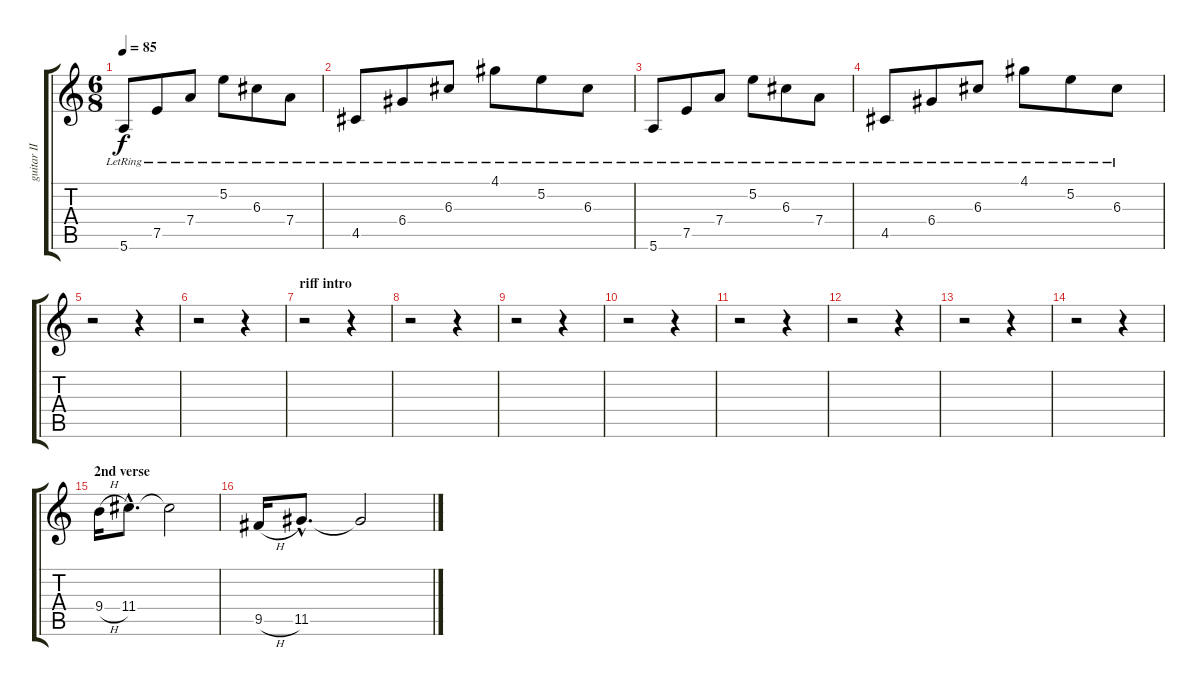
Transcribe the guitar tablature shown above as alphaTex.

\track ("guitar II" "guitar II") {instrument electricguitarclean}
\staff {score tabs}
\tuning (E4 B3 G3 D3 A2 E2) {hide}
\ts (6 8)
\tempo 85
\clef g2
\ks c
5.6{lr}.8{dy f} 7.5{lr}.8 7.4{lr}.8 5.2{lr}.8 6.3{lr}.8 7.4{lr}.8 |
4.5{lr}.8 6.4{lr}.8 6.3{lr}.8 4.1{lr}.8 5.2{lr}.8 6.3{lr}.8 |
5.6{lr}.8 7.5{lr}.8 7.4{lr}.8 5.2{lr}.8 6.3{lr}.8 7.4{lr}.8 |
4.5{lr}.8 6.4{lr}.8 6.3{lr}.8 4.1{lr}.8 5.2{lr}.8 6.3{lr}.8 |
r.2 r.4 |
r.2 r.4 |
\section ("" "riff intro")
r.2 r.4 |
r.2 r.4 |
r.2 r.4 |
r.2 r.4 |
r.2 r.4 |
r.2 r.4 |
r.2 r.4 |
r.2 r.4 |
\section ("" "2nd verse")
9.4{h}.16 11.4{hac}.8{d} 11.4{t}.2 |
9.5{h}.16 11.5{hac}.8{d} 11.5{t}.2
